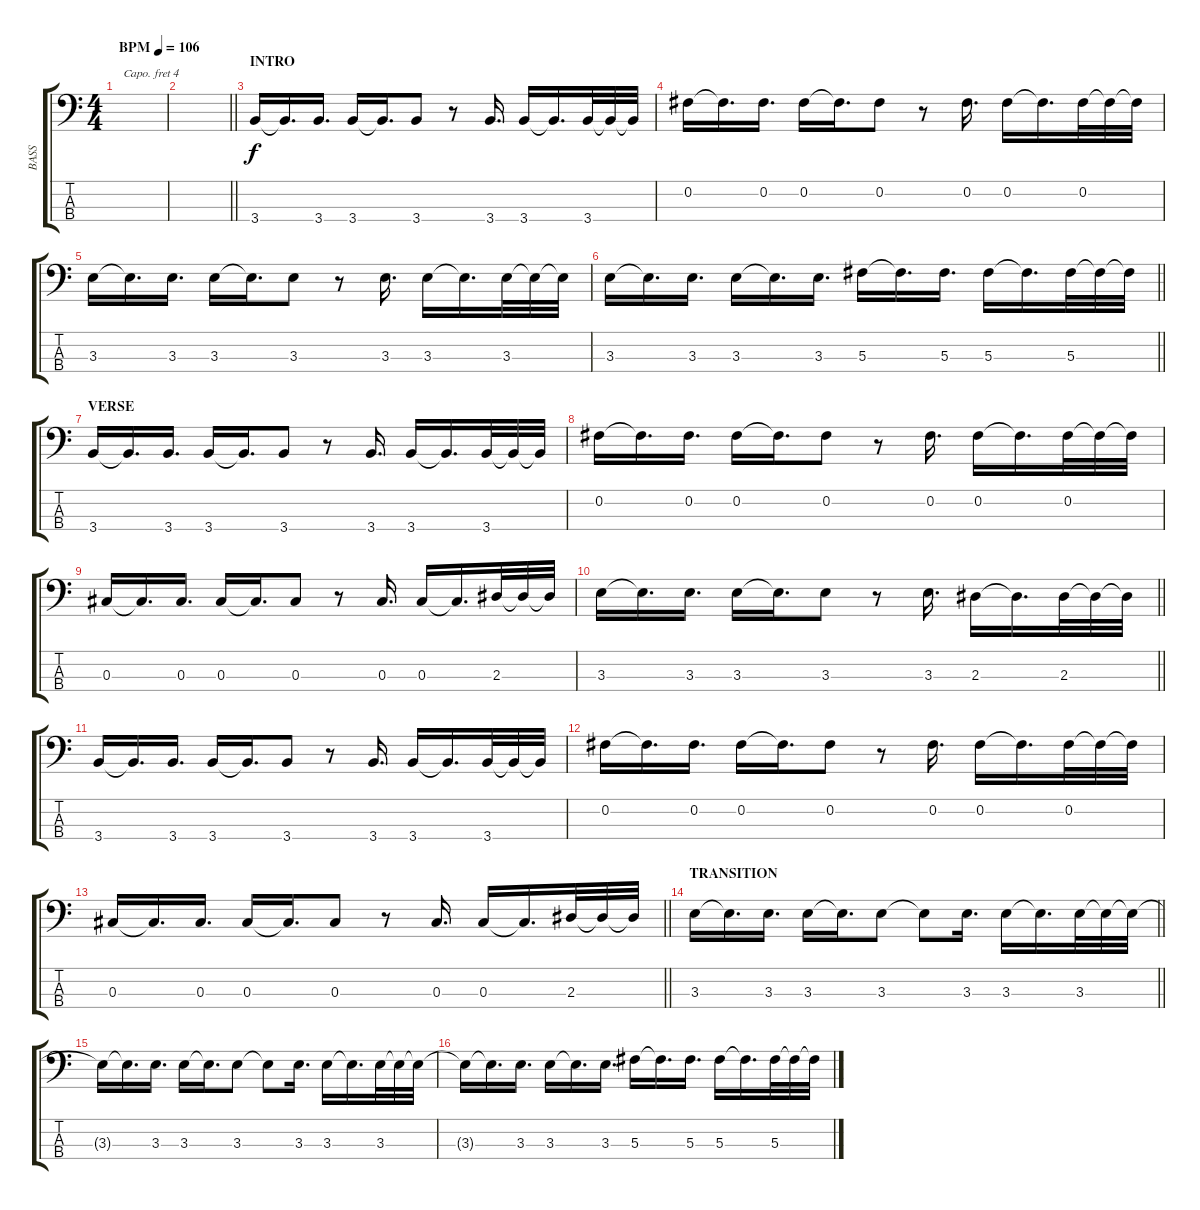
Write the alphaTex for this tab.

\track ("BASS" "BASS") {instrument acousticbass}
\staff {score tabs}
\capo 4
\tuning (G2 D2 A1 E1) {hide}
\ts (4 4)
\tempo (106 "BPM")
\clef f4
\ks c
|
\barLineRight lightlight
|
\section ("" "INTRO")
3.4.16 3.4{t}.16{d} 3.4.16{d} 3.4.16 3.4{t}.16{d} 3.4.8 r.8 3.4.16{d} 3.4.16 3.4{t}.16{d} 3.4.32 3.4{t}.32 3.4{t}.32 |
0.2.16 0.2{t}.16{d} 0.2.16{d} 0.2.16 0.2{t}.16{d} 0.2.8 r.8 0.2.16{d} 0.2.16 0.2{t}.16{d} 0.2.32 0.2{t}.32 0.2{t}.32 |
3.3.16 3.3{t}.16{d} 3.3.16{d} 3.3.16 3.3{t}.16{d} 3.3.8 r.8 3.3.16{d} 3.3.16 3.3{t}.16{d} 3.3.32 3.3{t}.32 3.3{t}.32 |
\barLineRight lightlight
3.3.16 3.3{t}.16{d} 3.3.16{d} 3.3.16 3.3{t}.16{d} 3.3.16{d} 5.3.16 5.3{t}.16{d} 5.3.16{d} 5.3.16 5.3{t}.16{d} 5.3.32 5.3{t}.32 5.3{t}.32 |
\section ("" "VERSE")
3.4.16 3.4{t}.16{d} 3.4.16{d} 3.4.16 3.4{t}.16{d} 3.4.8 r.8 3.4.16{d} 3.4.16 3.4{t}.16{d} 3.4.32 3.4{t}.32 3.4{t}.32 |
0.2.16 0.2{t}.16{d} 0.2.16{d} 0.2.16 0.2{t}.16{d} 0.2.8 r.8 0.2.16{d} 0.2.16 0.2{t}.16{d} 0.2.32 0.2{t}.32 0.2{t}.32 |
0.3.16 0.3{t}.16{d} 0.3.16{d} 0.3.16 0.3{t}.16{d} 0.3.8 r.8 0.3.16{d} 0.3.16 0.3{t}.16{d} 2.3.32 2.3{t}.32 2.3{t}.32 |
\barLineRight lightlight
3.3.16 3.3{t}.16{d} 3.3.16{d} 3.3.16 3.3{t}.16{d} 3.3.8 r.8 3.3.16{d} 2.3.16 2.3{t}.16{d} 2.3.32 2.3{t}.32 2.3{t}.32 |
\section ("" "")
3.4.16 3.4{t}.16{d} 3.4.16{d} 3.4.16 3.4{t}.16{d} 3.4.8 r.8 3.4.16{d} 3.4.16 3.4{t}.16{d} 3.4.32 3.4{t}.32 3.4{t}.32 |
0.2.16 0.2{t}.16{d} 0.2.16{d} 0.2.16 0.2{t}.16{d} 0.2.8 r.8 0.2.16{d} 0.2.16 0.2{t}.16{d} 0.2.32 0.2{t}.32 0.2{t}.32 |
\barLineRight lightlight
0.3.16 0.3{t}.16{d} 0.3.16{d} 0.3.16 0.3{t}.16{d} 0.3.8 r.8 0.3.16{d} 0.3.16 0.3{t}.16{d} 2.3.32 2.3{t}.32 2.3{t}.32 |
\section ("" "TRANSITION")
\barLineRight lightlight
3.3.16 3.3{t}.16{d} 3.3.16{d} 3.3.16 3.3{t}.16{d} 3.3.8 3.3{t}.8 3.3.16{d} 3.3.16 3.3{t}.16{d} 3.3.32 3.3{t}.32 3.3{t}.32 |
3.3{t}.16 3.3{t}.16{d} 3.3.16{d} 3.3.16 3.3{t}.16{d} 3.3.8 3.3{t}.8 3.3.16{d} 3.3.16 3.3{t}.16{d} 3.3.32 3.3{t}.32 3.3{t}.32 |
3.3{t}.16 3.3{t}.16{d} 3.3.16{d} 3.3.16 3.3{t}.16{d} 3.3.16{d} 5.3.16 5.3{t}.16{d} 5.3.16{d} 5.3.16 5.3{t}.16{d} 5.3.32 5.3{t}.32 5.3{t}.32
